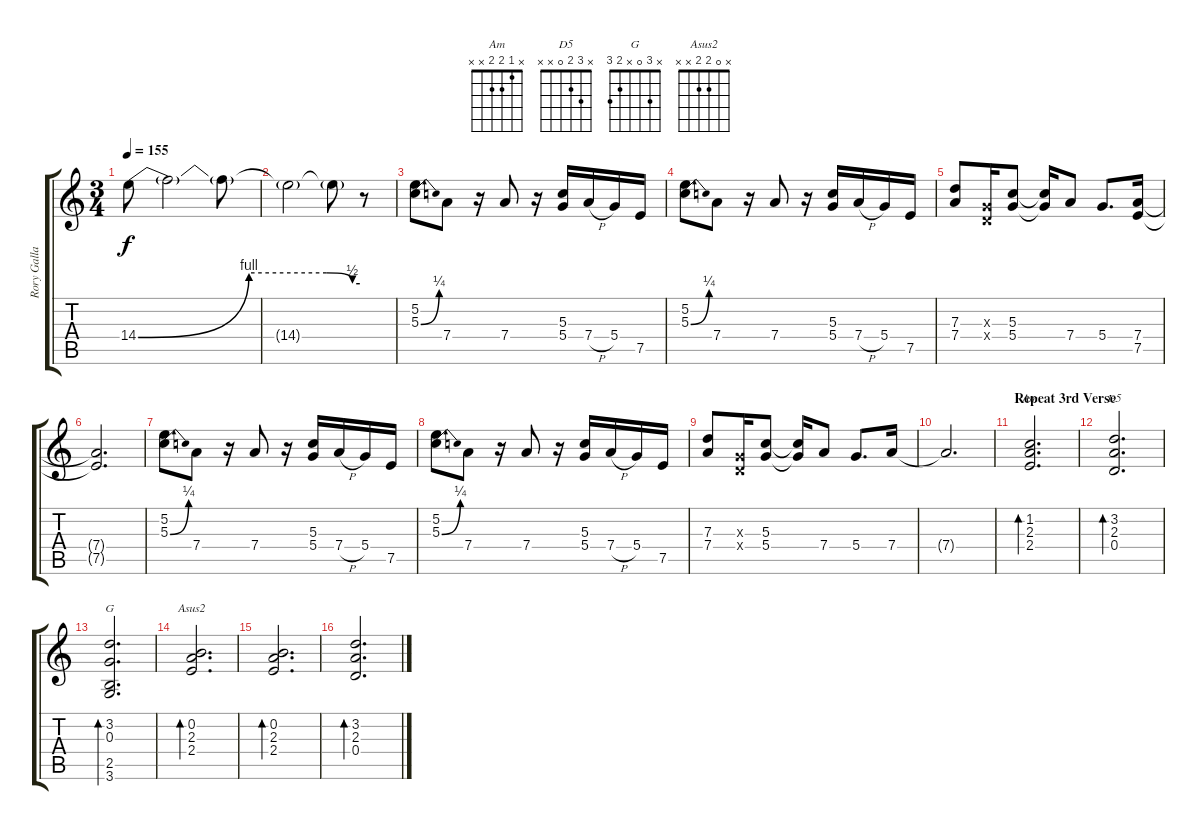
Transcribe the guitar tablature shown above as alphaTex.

\track ("Rory Gallagher" "Rory Galla") {instrument overdrivenguitar}
\staff {score tabs}
\tuning (E4 B3 G3 D3 A2 E2) {hide}
\chord ("Am" x 1 2 2 x x)
\chord ("D5" x 3 2 0 x x)
\chord ("G" x 3 0 x 2 3)
\chord ("Asus2" x 0 2 2 x x)
\ts (3 4)
\tempo 155
\clef g2
\ks c
14.4{be (custom 0 0 30 4 51 4 58 2 60 2)}.8{dy f} 14.4{t}.2 14.4{t}.8 |
14.4{t}.2 14.4{t}.8 r.8 |
(5.2 5.3{be (bend 0 0 60 1)}).8 7.4.8 r.16 7.4.8 r.16 (5.3 5.4).16 7.4{h}.16 5.4.16 7.5.16 |
(5.2 5.3{be (bend 0 0 60 1)}).8 7.4.8 r.16 7.4.8 r.16 (5.3 5.4).16 7.4{h}.16 5.4.16 7.5.16 |
(7.3 7.4).8 (0.3{x} 0.4{x}).16 (5.3 5.4).8 (5.3{t} 5.4{t}).16 7.4.8 5.4.8{d} (7.4 7.5).16 |
(7.4{t} 7.5{t}).2{d} |
(5.2 5.3{be (bend 0 0 60 1)}).8 7.4.8 r.16 7.4.8 r.16 (5.3 5.4).16 7.4{h}.16 5.4.16 7.5.16 |
(5.2 5.3{be (bend 0 0 60 1)}).8 7.4.8 r.16 7.4.8 r.16 (5.3 5.4).16 7.4{h}.16 5.4.16 7.5.16 |
(7.3 7.4).8 (0.3{x} 0.4{x}).16 (5.3 5.4).8 (5.3{t} 5.4{t}).16 7.4.8 5.4.8{d} 7.4.16 |
7.4{t}.2{d} |
\section ("" "Repeat 3rd Verse")
(1.2 2.3 2.4).2{d bd 240 ch "Am"} |
(3.2 2.3 0.4).2{d bd 240 ch "D5"} |
(3.2 0.3 2.5 3.6).2{d bd 240 ch "G"} |
(0.2 2.3 2.4).2{d bd 240 ch "Asus2"} |
(0.2 2.3 2.4).2{d bd 240} |
(3.2 2.3 0.4).2{d bd 240}
